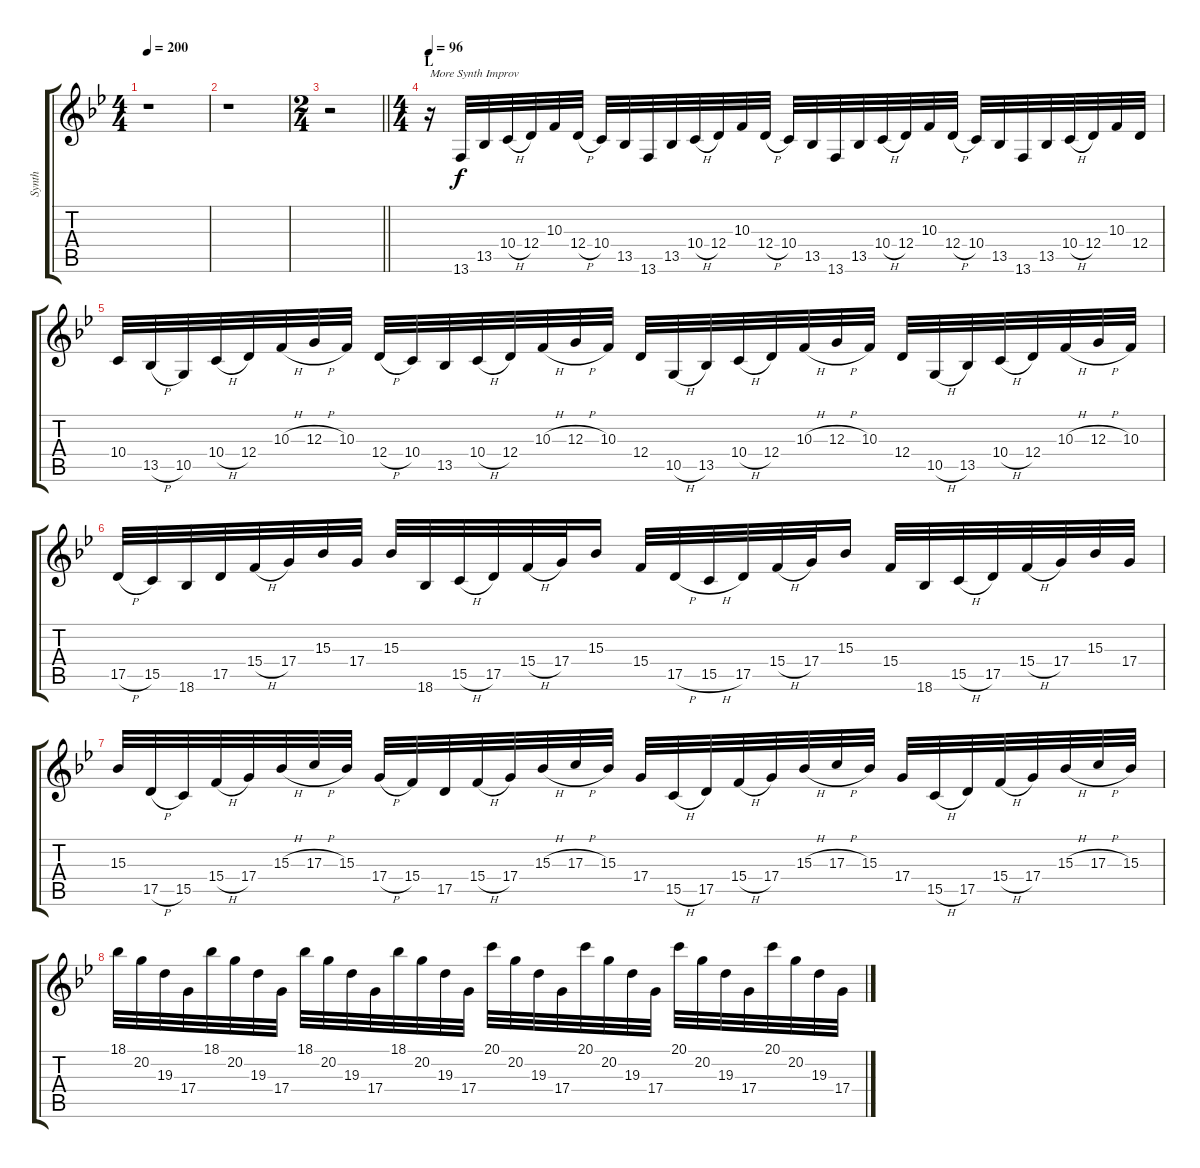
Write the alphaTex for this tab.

\track ("Synth" "Synth") {instrument lead2sawtooth}
\staff {score tabs}
\tuning (E4 B3 G3 D3 A2 E2) {hide}
\ts (4 4)
\tempo 200
\clef g2
\ks gminor
r.1{dy f} |
r.1 |
\ts (2 4)
\barLineRight lightlight
r.2 |
\ts (4 4)
\section ("" "L")
\tempo 96
r.16{txt "More Synth Improv"} 13.6.32 13.5.32 10.4{h}.32 12.4.32 10.3.32 12.4{h}.32 10.4.32 13.5.32 13.6.32 13.5.32 10.4{h}.32 12.4.32 10.3.32 12.4{h}.32 10.4.32 13.5.32 13.6.32 13.5.32 10.4{h}.32 12.4.32 10.3.32 12.4{h}.32 10.4.32 13.5.32 13.6.32 13.5.32 10.4{h}.32 12.4.32 10.3.32 12.4.32 |
10.4.32 13.5{h}.32 10.5.32 10.4{h}.32 12.4.32 10.3{h}.32 12.3{h}.32 10.3.32 12.4{h}.32 10.4.32 13.5.32 10.4{h}.32 12.4.32 10.3{h}.32 12.3{h}.32 10.3.32 12.4.32 10.5{h}.32 13.5.32 10.4{h}.32 12.4.32 10.3{h}.32 12.3{h}.32 10.3.32 12.4.32 10.5{h}.32 13.5.32 10.4{h}.32 12.4.32 10.3{h}.32 12.3{h}.32 10.3.32 |
17.5{h}.32 15.5.32 18.6.32 17.5.32 15.4{h}.32 17.4.32 15.3.32 17.4.32 15.3.32 18.6.32 15.5{h}.32 17.5.32 15.4{h}.32 17.4.32 15.3.16 15.4.32 17.5{h}.32 15.5{h}.32 17.5.32 15.4{h}.32 17.4.32 15.3.16 15.4.32 18.6.32 15.5{h}.32 17.5.32 15.4{h}.32 17.4.32 15.3.32 17.4.32 |
15.3.32 17.5{h}.32 15.5.32 15.4{h}.32 17.4.32 15.3{h}.32 17.3{h}.32 15.3.32 17.4{h}.32 15.4.32 17.5.32 15.4{h}.32 17.4.32 15.3{h}.32 17.3{h}.32 15.3.32 17.4.32 15.5{h}.32 17.5.32 15.4{h}.32 17.4.32 15.3{h}.32 17.3{h}.32 15.3.32 17.4.32 15.5{h}.32 17.5.32 15.4{h}.32 17.4.32 15.3{h}.32 17.3{h}.32 15.3.32 |
18.1.32 20.2.32 19.3.32 17.4.32 18.1.32 20.2.32 19.3.32 17.4.32 18.1.32 20.2.32 19.3.32 17.4.32 18.1.32 20.2.32 19.3.32 17.4.32 20.1.32 20.2.32 19.3.32 17.4.32 20.1.32 20.2.32 19.3.32 17.4.32 20.1.32 20.2.32 19.3.32 17.4.32 20.1.32 20.2.32 19.3.32 17.4.32
